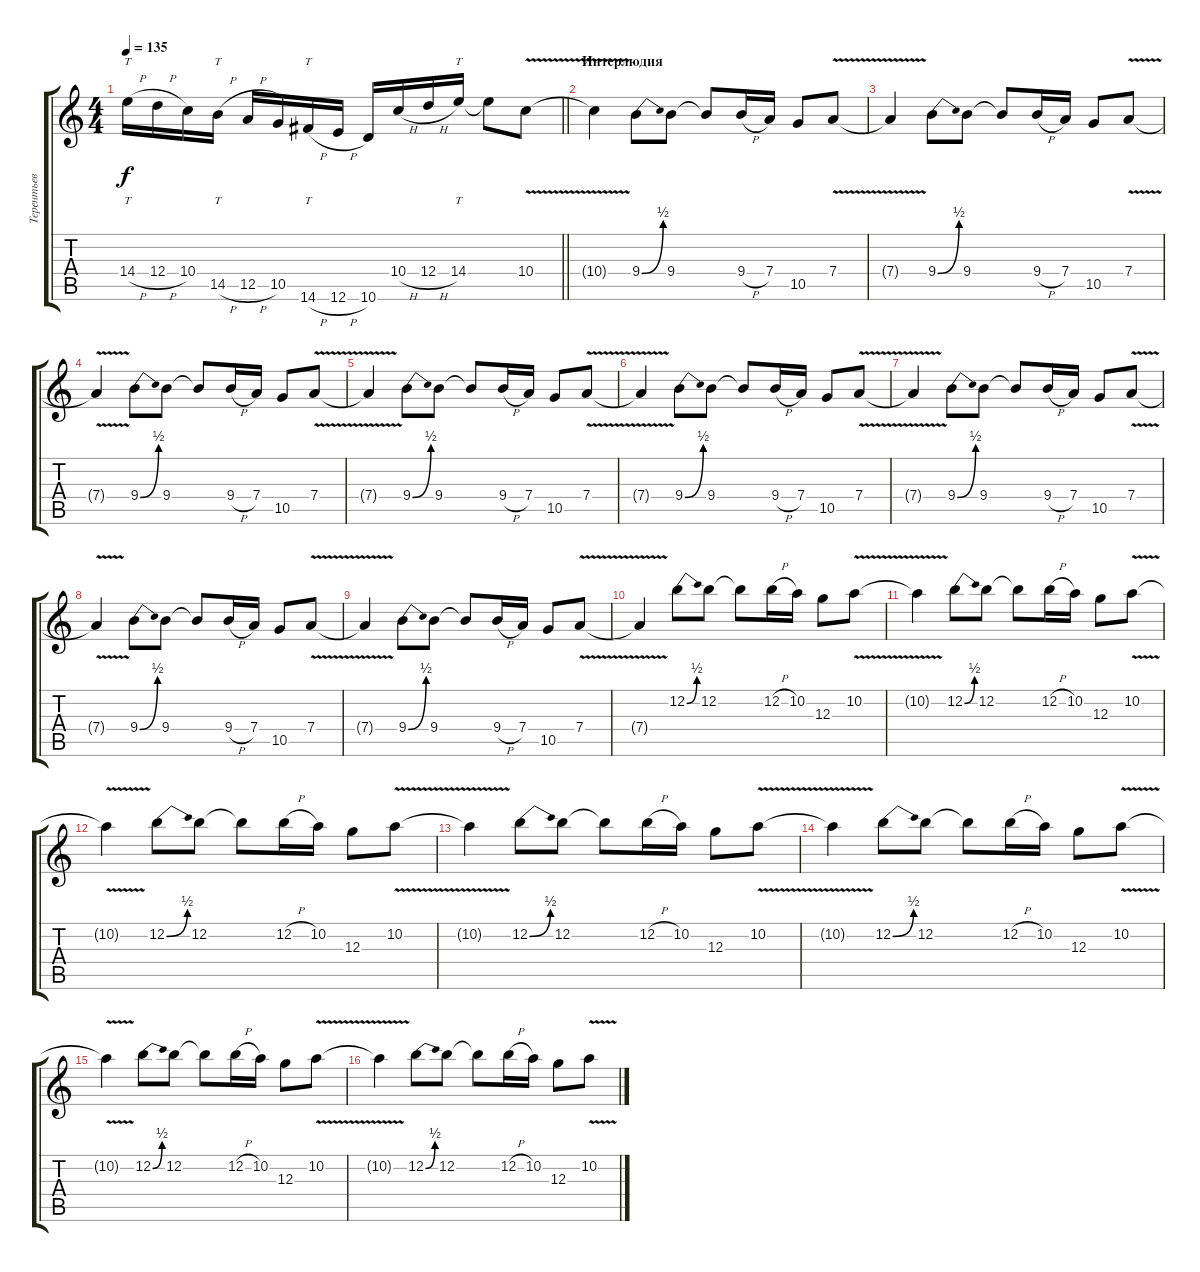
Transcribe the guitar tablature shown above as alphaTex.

\track ("Терентьев" "Терентьев") {instrument distortionguitar}
\staff {score tabs}
\tuning (E4 B3 G3 D3 A2 E2) {hide}
\ts (4 4)
\tempo 135
\clef g2
\barLineRight lightlight
\ks c
14.4{h}.16{tt dy f} 12.4{h}.16 10.4.16 14.5{h}.16{tt} 12.5{h}.16 10.5.16 14.6{h}.16{tt} 12.6{h}.16 10.6.16 10.4{h}.16 12.4{h}.16 14.4.16{tt} 14.4{t}.8 10.4{v}.8 |
\section ("" "Интерлюдия")
10.4{t}.4 9.4{be (bend 0 0 60 2)}.8 9.4.8 9.4{t}.8 9.4{h}.16 7.4.16 10.5.8 7.4{v}.8 |
7.4{t}.4 9.4{be (bend 0 0 60 2)}.8 9.4.8 9.4{t}.8 9.4{h}.16 7.4.16 10.5.8 7.4{v}.8 |
7.4{t}.4 9.4{be (bend 0 0 60 2)}.8 9.4.8 9.4{t}.8 9.4{h}.16 7.4.16 10.5.8 7.4{v}.8 |
7.4{t}.4 9.4{be (bend 0 0 60 2)}.8 9.4.8 9.4{t}.8 9.4{h}.16 7.4.16 10.5.8 7.4{v}.8 |
7.4{t}.4 9.4{be (bend 0 0 60 2)}.8 9.4.8 9.4{t}.8 9.4{h}.16 7.4.16 10.5.8 7.4{v}.8 |
7.4{t}.4 9.4{be (bend 0 0 60 2)}.8 9.4.8 9.4{t}.8 9.4{h}.16 7.4.16 10.5.8 7.4{v}.8 |
7.4{t}.4 9.4{be (bend 0 0 60 2)}.8 9.4.8 9.4{t}.8 9.4{h}.16 7.4.16 10.5.8 7.4{v}.8 |
7.4{t}.4 9.4{be (bend 0 0 60 2)}.8 9.4.8 9.4{t}.8 9.4{h}.16 7.4.16 10.5.8 7.4{v}.8 |
7.4{t}.4 12.2{be (bend 0 0 60 2)}.8 12.2.8 12.2{t}.8 12.2{h}.16 10.2.16 12.3.8 10.2{v}.8 |
10.2{t}.4 12.2{be (bend 0 0 60 2)}.8 12.2.8 12.2{t}.8 12.2{h}.16 10.2.16 12.3.8 10.2{v}.8 |
10.2{t}.4 12.2{be (bend 0 0 60 2)}.8 12.2.8 12.2{t}.8 12.2{h}.16 10.2.16 12.3.8 10.2{v}.8 |
10.2{t}.4 12.2{be (bend 0 0 60 2)}.8 12.2.8 12.2{t}.8 12.2{h}.16 10.2.16 12.3.8 10.2{v}.8 |
10.2{t}.4 12.2{be (bend 0 0 60 2)}.8 12.2.8 12.2{t}.8 12.2{h}.16 10.2.16 12.3.8 10.2{v}.8 |
10.2{t}.4 12.2{be (bend 0 0 60 2)}.8 12.2.8 12.2{t}.8 12.2{h}.16 10.2.16 12.3.8 10.2{v}.8 |
10.2{t}.4 12.2{be (bend 0 0 60 2)}.8 12.2.8 12.2{t}.8 12.2{h}.16 10.2.16 12.3.8 10.2{v}.8
